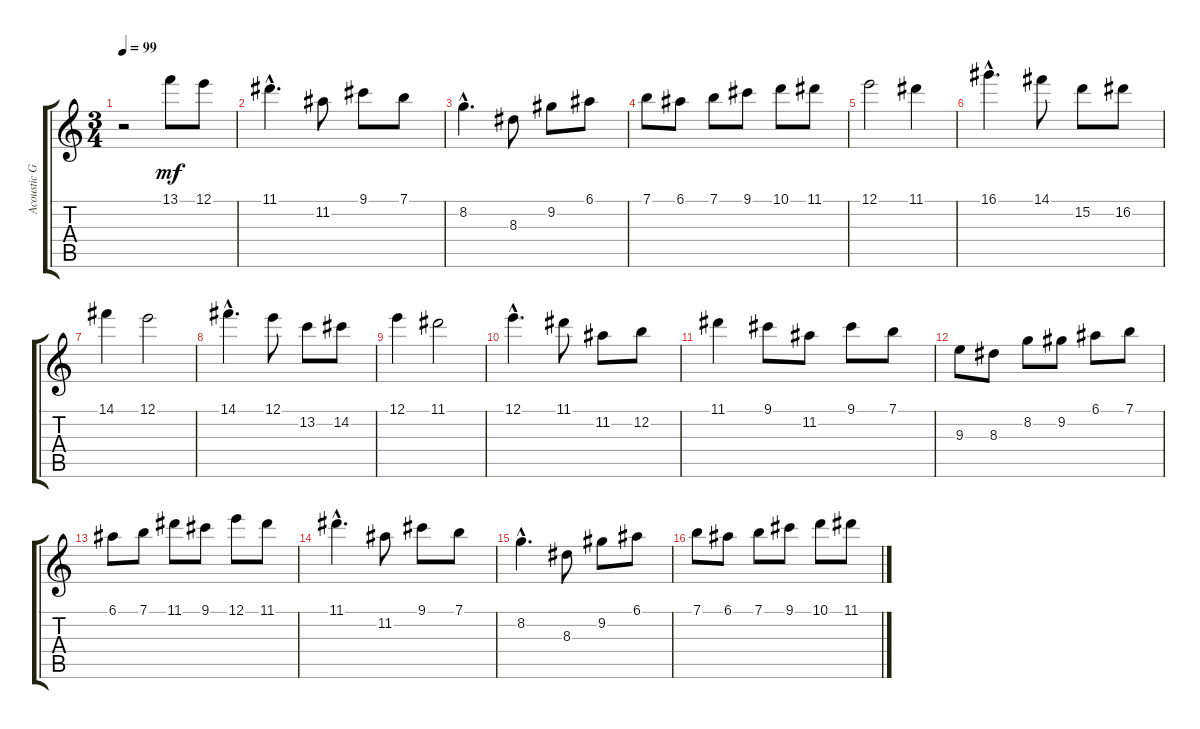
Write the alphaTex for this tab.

\track ("Acoustic Guitar" "Acoustic G") {instrument acousticguitarsteel}
\staff {score tabs}
\tuning (E4 B3 G3 D3 A2 E2) {hide}
\ts (3 4)
\section ("" "")
\tempo 99
\clef g2
\ks c
r.2{dy mf instrument acousticguitarsteel} 13.1.8 12.1.8 |
11.1{hac}.4{d} 11.2.8 9.1.8 7.1.8 |
8.2{hac}.4{d} 8.3.8 9.2.8 6.1.8 |
7.1.8 6.1.8 7.1.8 9.1.8 10.1.8 11.1.8 |
12.1.2 11.1.4 |
16.1{hac}.4{d} 14.1.8 15.2.8 16.2.8 |
14.1.4 12.1.2 |
14.1{hac}.4{d} 12.1.8 13.2.8 14.2.8 |
12.1.4 11.1.2 |
12.1{hac}.4{d} 11.1.8 11.2.8 12.2.8 |
11.1.4 9.1.8 11.2.8 9.1.8 7.1.8 |
9.3.8 8.3.8 8.2.8 9.2.8 6.1.8 7.1.8 |
6.1.8 7.1.8 11.1.8 9.1.8 12.1.8 11.1.8 |
11.1{hac}.4{d} 11.2.8 9.1.8 7.1.8 |
8.2{hac}.4{d} 8.3.8 9.2.8 6.1.8 |
7.1.8 6.1.8 7.1.8 9.1.8 10.1.8 11.1.8
